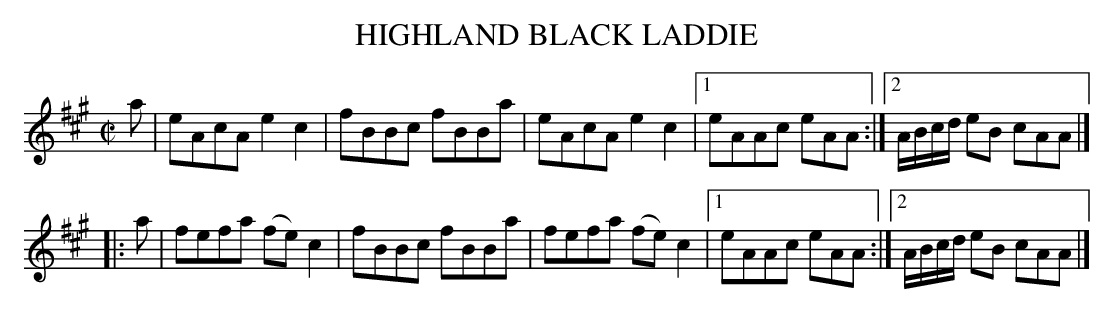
X:1
T: HIGHLAND BLACK LADDIE
M: C|
L: 1/8
K: A
a |\
eAcA e2c2 | fBBc fBBa |\
eAcA e2c2 |[1 eAAc eAA :|[2 A/B/c/d/ eB cAA |]
|: a |\
fefa (fe)c2 | fBBc fBBa |\
fefa (fe)c2 |[1 eAAc eAA :|[2 A/B/c/d/ eB cAA |]
